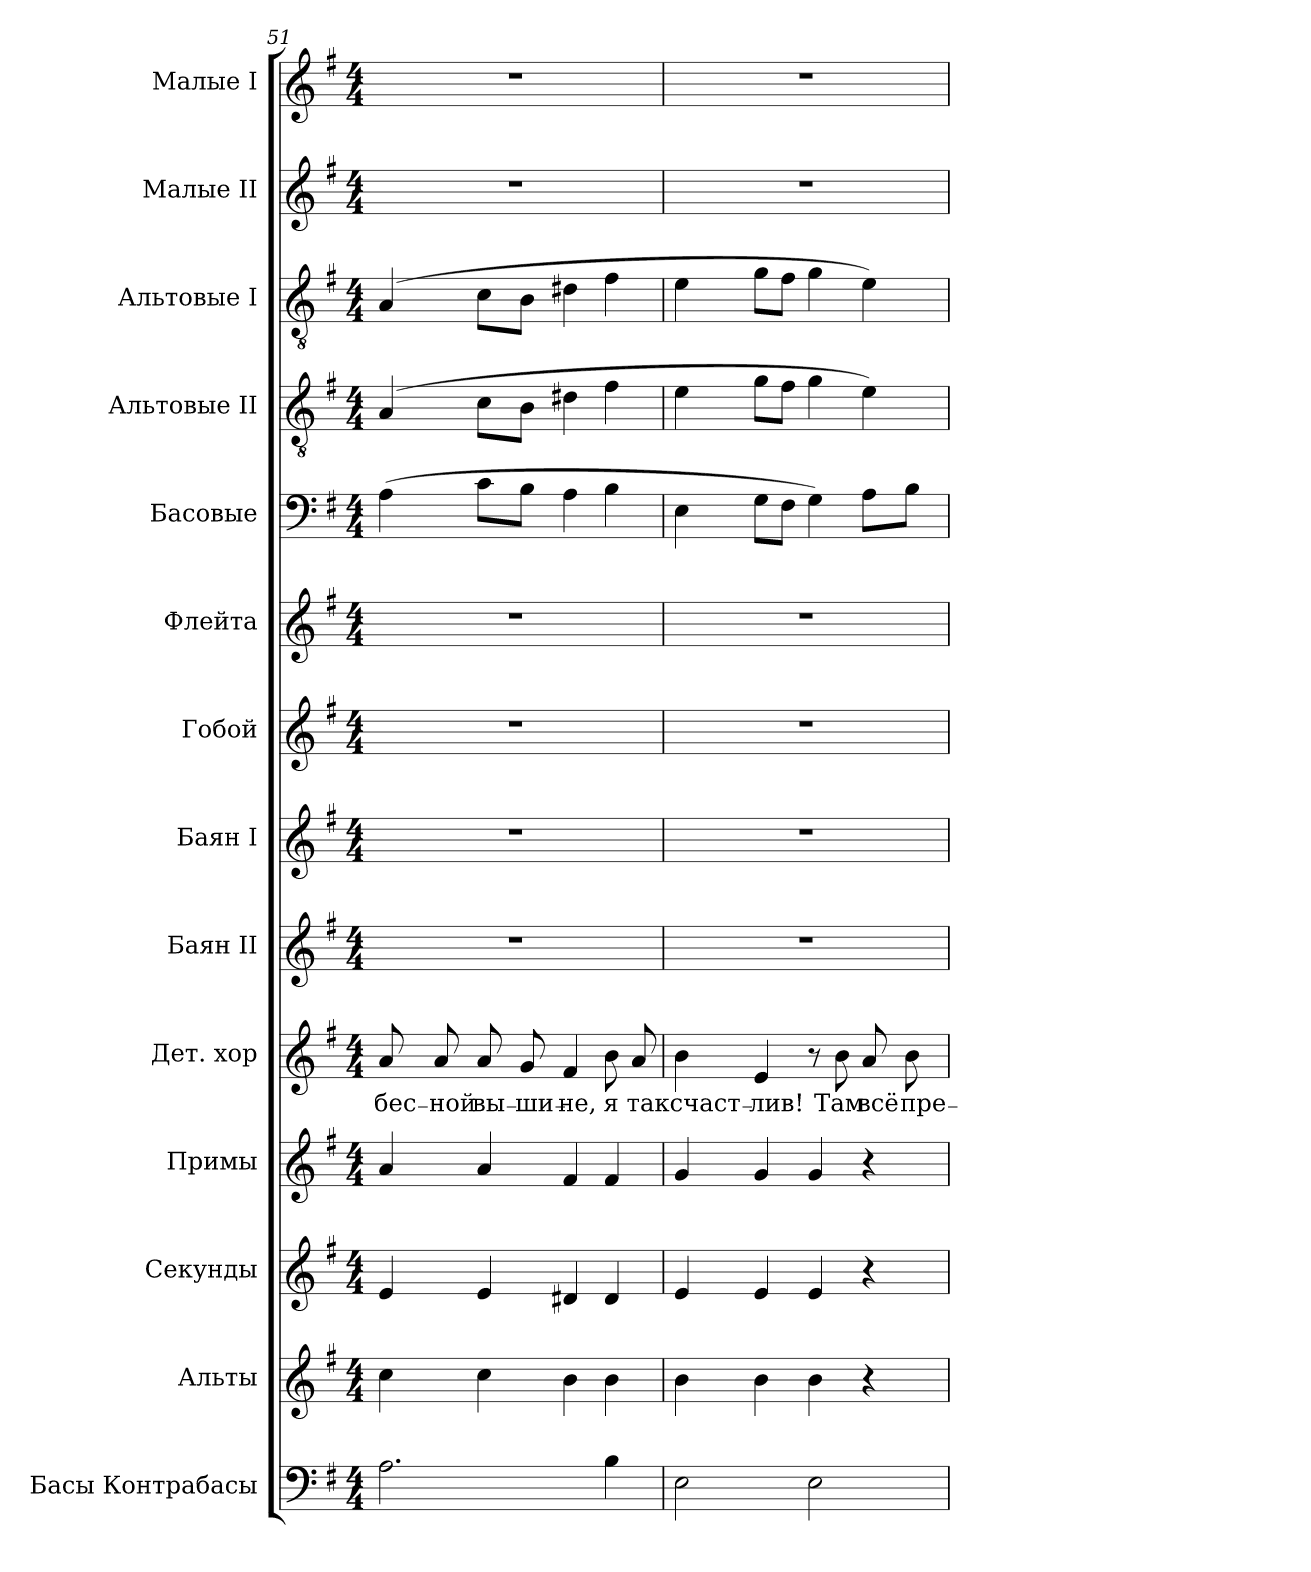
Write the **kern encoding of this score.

**kern	**kern	**kern	**kern	**kern	**text	**kern	**kern	**kern	**kern	**kern	**kern	**kern	**kern	**kern
*part14	*part13	*part12	*part11	*part10	*part10	*part9	*part8	*part7	*part6	*part5	*part4	*part3	*part2	*part1
*staff14	*staff13	*staff12	*staff11	*staff10	*staff10	*staff9	*staff8	*staff7	*staff6	*staff5	*staff4	*staff3	*staff2	*staff1
*I"Басы Контрабасы	*I"Альты	*I"Секунды	*I"Примы	*I"Дет. хор	*	*I"Баян II	*I"Баян I	*I"Гобой	*I"Флейта	*I"Басовые	*I"Альтовые II	*I"Альтовые I	*I"Малые II	*I"Малые I
*clefF4	*clefG2	*clefG2	*clefG2	*clefG2	*	*clefG2	*clefG2	*clefG2	*clefG2	*clefF4	*clefGv2	*clefGv2	*clefG2	*clefG2
*ITrd7c12	*ITrd7c12	*	*	*	*	*	*	*	*	*	*	*	*	*
*k[f#]	*k[f#]	*k[f#]	*k[f#]	*k[f#]	*	*k[f#]	*k[f#]	*k[f#]	*k[f#]	*k[f#]	*k[f#]	*k[f#]	*k[f#]	*k[f#]
*G:	*G:	*G:	*G:	*G:	*	*G:	*G:	*G:	*G:	*G:	*G:	*G:	*G:	*G:
*M4/4	*M4/4	*M4/4	*M4/4	*M4/4	*	*M4/4	*M4/4	*M4/4	*M4/4	*M4/4	*M4/4	*M4/4	*M4/4	*M4/4
=51	=51	=51	=51	=51	=51	=51	=51	=51	=51	=51	=51	=51	=51	=51
!	!	!	!	!	!LO:LY:b	!	!	!	!	!	!	!	!	!
2.AA\	4c\	4e/	4a/	8a/	бес₋	1r	1r	1r	1r	(>4A\	(4A/	(4A/	1r	1r
!	!	!	!	!	!LO:LY:b	!	!	!	!	!	!	!	!	!
.	.	.	.	8a/	ной	.	.	.	.	.	.	.	.	.
!	!	!	!	!	!LO:LY:b	!	!	!	!	!	!	!	!	!
.	4c\	4e/	4a/	8a/	вы₋	.	.	.	.	8c\L	8c\L	8c\L	.	.
!	!	!	!	!	!LO:LY:b	!	!	!	!	!	!	!	!	!
.	.	.	.	8g/	ши₋	.	.	.	.	8B\J	8B\J	8B\J	.	.
!	!	!	!	!	!LO:LY:b	!	!	!	!	!	!	!	!	!
.	4B\	4d#X/	4f#/	4f#/	не,	.	.	.	.	4A\	4d#X\	4d#X\	.	.
!	!	!	!	!	!LO:LY:b	!	!	!	!	!	!	!	!	!
4BB\	4B\	4d#/	4f#/	8b\	я	.	.	.	.	4B\	4f#\	4f#\	.	.
!	!	!	!	!	!LO:LY:b	!	!	!	!	!	!	!	!	!
.	.	.	.	8a/	так	.	.	.	.	.	.	.	.	.
=52	=52	=52	=52	=52	=52	=52	=52	=52	=52	=52	=52	=52	=52	=52
!	!	!	!	!	!LO:LY:b	!	!	!	!	!	!	!	!	!
2EE\	4B\	4e/	4g/	4b\	счаст₋	1r	1r	1r	1r	4E\	4e\	4e\	1r	1r
!	!	!	!	!	!LO:LY:b	!	!	!	!	!	!	!	!	!
.	4B\	4e/	4g/	4e/	лив!	.	.	.	.	8G\L	8g\L	8g\L	.	.
.	.	.	.	.	.	.	.	.	.	8F#\J	8f#\J	8f#\J	.	.
2EE\	4B\	4e/	4g/	8r	.	.	.	.	.	4G\)	4g\	4g\	.	.
!	!	!	!	!	!LO:LY:b	!	!	!	!	!	!	!	!	!
.	.	.	.	8b\	Там	.	.	.	.	.	.	.	.	.
!	!	!	!	!	!LO:LY:b	!	!	!	!	!	!	!	!	!
.	4r	4r	4r	8a/	всё	.	.	.	.	8A\L	4e\)	4e\)	.	.
!	!	!	!	!	!LO:LY:b	!	!	!	!	!	!	!	!	!
.	.	.	.	8b\	пре₋	.	.	.	.	8B\J	.	.	.	.
=	=	=	=	=	=	=	=	=	=	=	=	=	=	=
*-	*-	*-	*-	*-	*-	*-	*-	*-	*-	*-	*-	*-	*-	*-
